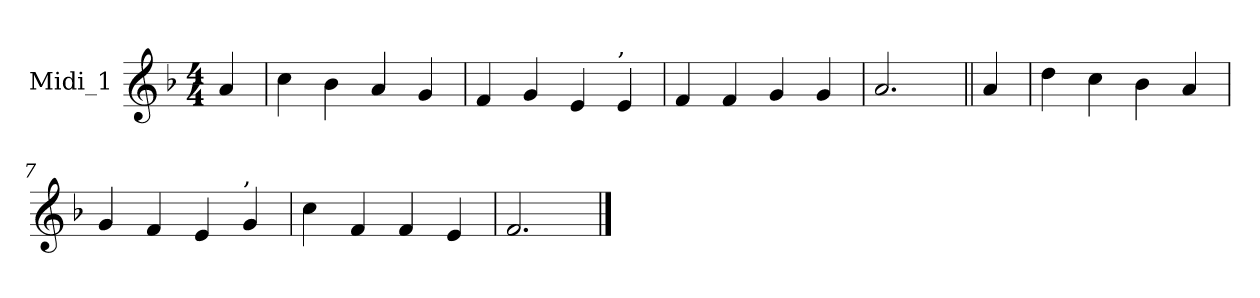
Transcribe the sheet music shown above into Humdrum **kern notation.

**kern
*part1
*staff1
*I"Midi_1
*clefG2
*k[b-]
*F:
*M4/4
=
4a
=1
4cc
4b-
4a
4g
=2
4f
4g
4e
!LO:TX:a:t=,
4e
=3
4f
4f
4g
4g
=4
2.a
!!LO:LB:g=z
=5||
4a
=6
4dd
4cc
4b-
4a
=7
4g
4f
4e
!LO:TX:a:t=,
4g
=8
4cc
4f
4f
4e
=9
2.f
==
*-
